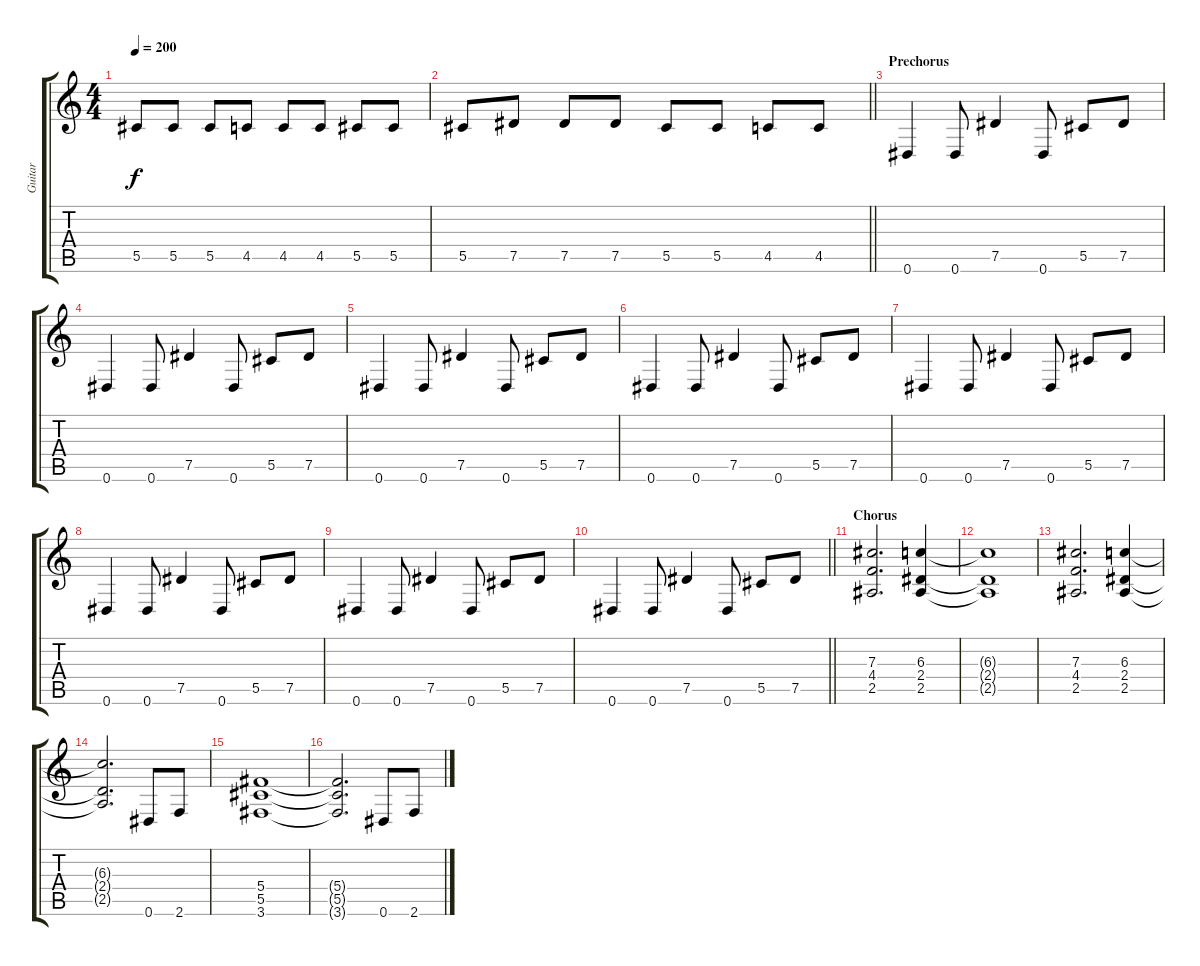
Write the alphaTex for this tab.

\track ("Guitar" "Guitar") {instrument distortionguitar}
\staff {score tabs}
\tuning (Eb4 Bb3 Gb3 Db3 Ab2 Eb2) {hide}
\ts (4 4)
\tempo 200
\clef g2
\ks c
5.5.8{dy f} 5.5.8 5.5.8 4.5.8 4.5.8 4.5.8 5.5.8 5.5.8 |
\barLineRight lightlight
5.5.8 7.5.8 7.5.8 7.5.8 5.5.8 5.5.8 4.5.8 4.5.8 |
\section ("" "Prechorus")
0.6.4 0.6.8 7.5.4 0.6.8 5.5.8 7.5.8 |
0.6.4 0.6.8 7.5.4 0.6.8 5.5.8 7.5.8 |
0.6.4 0.6.8 7.5.4 0.6.8 5.5.8 7.5.8 |
0.6.4 0.6.8 7.5.4 0.6.8 5.5.8 7.5.8 |
0.6.4 0.6.8 7.5.4 0.6.8 5.5.8 7.5.8 |
0.6.4 0.6.8 7.5.4 0.6.8 5.5.8 7.5.8 |
0.6.4 0.6.8 7.5.4 0.6.8 5.5.8 7.5.8 |
\barLineRight lightlight
0.6.4 0.6.8 7.5.4 0.6.8 5.5.8 7.5.8 |
\section ("" "Chorus")
(7.3 4.4 2.5).2{d} (6.3 2.4 2.5).4 |
(6.3{t} 2.4{t} 2.5{t}).1 |
(7.3 4.4 2.5).2{d} (6.3 2.4 2.5).4 |
(6.3{t} 2.4{t} 2.5{t}).2{d} 0.6.8 2.6.8 |
(5.4 5.5 3.6).1 |
(5.4{t} 5.5{t} 3.6{t}).2{d} 0.6.8 2.6.8
